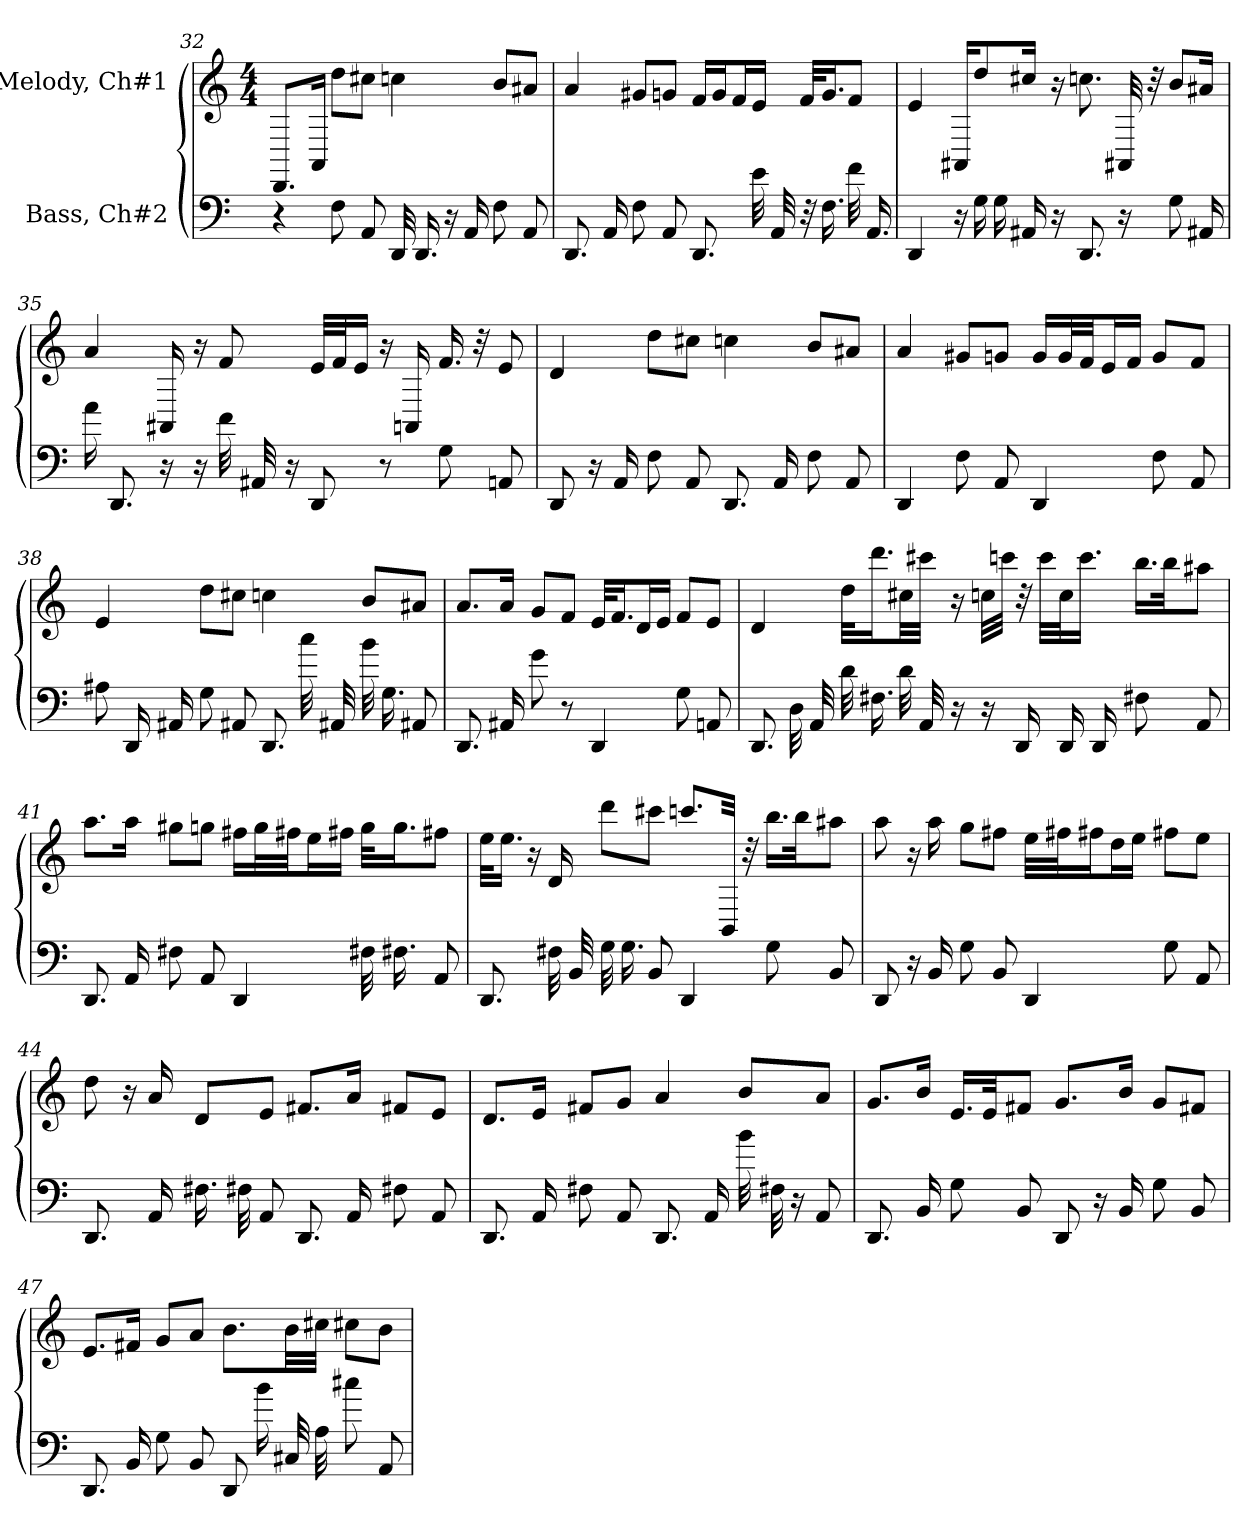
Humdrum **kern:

**kern	**kern
*part2	*part1
*staff2	*staff1
*I"Bass, Ch#2	*I"Melody, Ch#1
*clefF4	*
*	*M4/4
=32	=32
4r	8.DDL
.	16AAJk
8F	8ddL
8AA	8cc#XJ
32DD	4cc
16.DD	.
16r	.
16AA	.
8F	8bL
8AA	8a#XJ
=33	=33
8.DD	4a
16AA	.
8F	8g#XL
8AA	8gJ
8.DD	16fLL
.	16gJ
.	16fL
32e	16eJJ
32AA	.
32r	32fKLL
16.F	16.gJ
32f	8fJ
16.AA	.
=34	=34
4DD	4e
16r	16AA#XKL
16G	8dd
16G	.
16AA#X	16cc#XJk
16r	16r
8.DD	8.cc
16r	32AA#X
.	32r
8G	8bL
16AA#X	16a#XJk
=35	=35
16a	4a
8.DD	.
16r	16AA#X
16r	16r
32f	8f
32AA#X	.
16r	.
8DD	32eLLL
.	32fJ
.	16eJJ
8r	16r
.	16AA
8G	16.f
.	32r
8AA	8e
=36	=36
8DD	4d
16r	.
16AA	.
8F	8ddL
8AA	8cc#XJ
8.DD	4cc
16AA	.
8F	8bL
8AA	8a#XJ
=37	=37
4DD	4a
8F	8g#XL
8AA	8gJ
4DD	16gLL
.	32gL
.	32fJJ
.	16eL
.	16fJJ
8F	8gL
8AA	8fJ
=38	=38
8A#X	4e
16DD	.
16AA#X	.
8G	8ddL
8AA#X	8cc#XJ
8.DD	4cc
32cc	.
32AA#X	.
32b	8bL
16.G	.
8AA#X	8a#XJ
=39	=39
8.DD	8.aL
16AA#X	16aJk
8g	8gL
8r	8fJ
4DD	32eKLL
.	16.fJ
.	16dL
.	16eJJ
8G	8fL
8AA	8eJ
=40	=40
8.DD	4d
32D	.
32AA	.
32d	32ddKLL
16.F#X	16.dddJ
32d	32cc#XLL
32AA	32ccc#XJJJ
16r	16r
16r	32ccLLL
.	32cccJJJ
16DD	32r
.	32cccKLL
16DD	32ccK
.	16.cccJJ
16DD	.
8F#X	16.bbLL
.	32bbJk
8AA	8aa#XJ
=41	=41
8.DD	8.aaL
16AA	16aaJk
8F#X	8gg#XL
8AA	8ggJ
4DD	16ff#XLL
.	32ggL
.	32ff#XJJ
.	16eeL
.	16ff#XJJ
32F#X	32ggKLL
16.F#X	16.ggJ
8AA	8ff#XJ
=42	=42
8.DD	32eeKLL
.	16.eeJJ
.	16r
32F#X	16d
32BB	.
32G	8dddL
16.G	.
8BB	8ccc#XJ
4DD	8.cccL
.	32BBJkk
.	32r
8G	16.bbLL
.	32bbJk
8BB	8aa#XJ
=43	=43
8DD	8aa
16r	16r
16BB	16aa
8G	8ggL
8BB	8ff#XJ
4DD	32eeLLL
.	32ff#XJ
.	16ff#XJ
.	16ddL
.	16eeJJ
8G	8ff#XL
8AA	8eeJ
=44	=44
8.DD	8dd
.	16r
16AA	16a
16.F#X	8dL
32F#X	.
8AA	8eJ
8.DD	8.f#XL
16AA	16aJk
8F#X	8f#XL
8AA	8eJ
=45	=45
8.DD	8.dL
16AA	16eJk
8F#X	8f#XL
8AA	8gJ
8.DD	4a
16AA	.
32b	8bL
32F#X	.
16r	.
8AA	8aJ
=46	=46
8.DD	8.gL
16BB	16bJk
8G	16.eLL
.	32eJk
8BB	8f#XJ
8DD	8.gL
16r	.
16BB	16bJk
8G	8gL
8BB	8f#XJ
=47	=47
8.DD	8.eL
16BB	16f#XJk
8G	8gL
8BB	8aJ
8DD	8.bL
16b	.
32C#X	32bLL
32A	32cc#XJJJ
8cc#X	8cc#XL
8AA	8bJ
=	=
*-	*-
